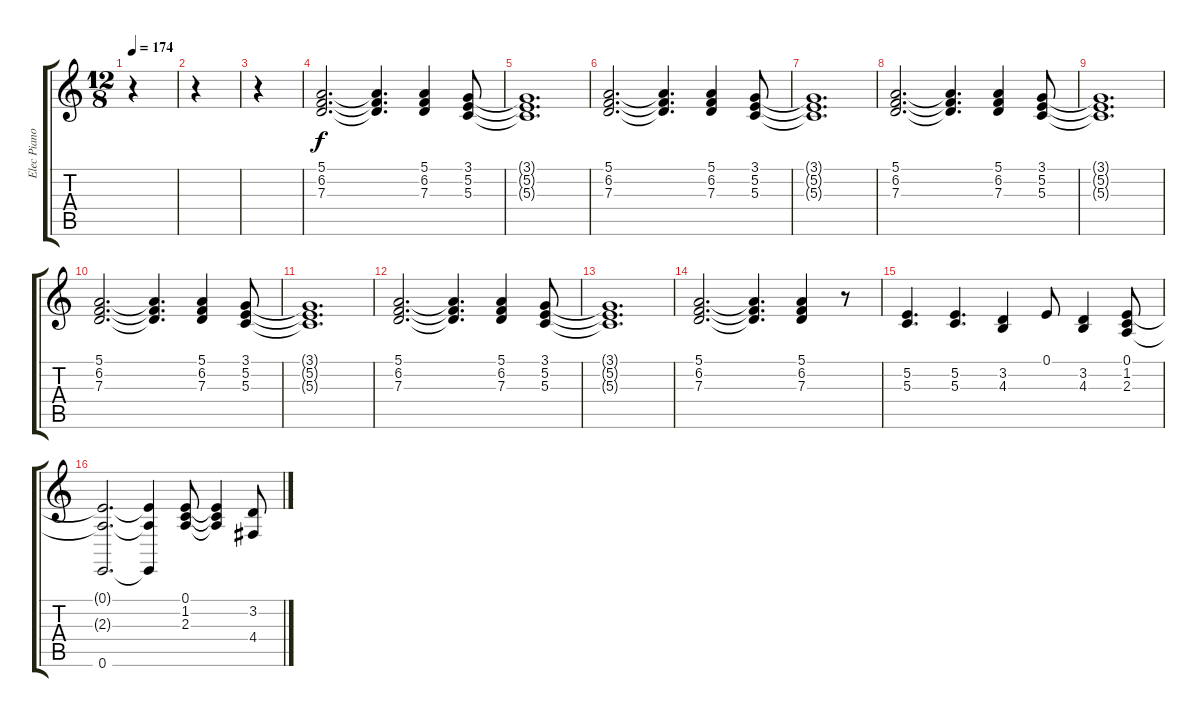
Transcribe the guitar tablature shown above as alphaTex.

\track ("Elec Piano 2 RH" "Elec Piano") {instrument electricpiano1}
\staff {score tabs}
\tuning (E4 B3 G3 D3 A2 E2) {hide}
\ts (12 8)
\tempo 174
\clef g2
\ks c
r.4{dy f instrument electricpiano1} |
r.4 |
r.4 |
(5.1 6.2 7.3).2{d} (5.1{t} 6.2{t} 7.3{t}).4{d} (5.1 6.2 7.3).4 (3.1 5.2 5.3).8 |
(3.1{t} 5.2{t} 5.3{t}).1{d} |
(5.1 6.2 7.3).2{d} (5.1{t} 6.2{t} 7.3{t}).4{d} (5.1 6.2 7.3).4 (3.1 5.2 5.3).8 |
(3.1{t} 5.2{t} 5.3{t}).1{d} |
(5.1 6.2 7.3).2{d} (5.1{t} 6.2{t} 7.3{t}).4{d} (5.1 6.2 7.3).4 (3.1 5.2 5.3).8 |
(3.1{t} 5.2{t} 5.3{t}).1{d} |
(5.1 6.2 7.3).2{d} (5.1{t} 6.2{t} 7.3{t}).4{d} (5.1 6.2 7.3).4 (3.1 5.2 5.3).8 |
(3.1{t} 5.2{t} 5.3{t}).1{d} |
(5.1 6.2 7.3).2{d} (5.1{t} 6.2{t} 7.3{t}).4{d} (5.1 6.2 7.3).4 (3.1 5.2 5.3).8 |
(3.1{t} 5.2{t} 5.3{t}).1{d} |
(5.1 6.2 7.3).2{d} (5.1{t} 6.2{t} 7.3{t}).4{d} (5.1 6.2 7.3).4 r.8 |
(5.2 5.3).4{d} (5.2 5.3).4{d} (3.2 4.3).4 0.1.8 (3.2 4.3).4 (0.1 1.2 2.3).8 |
(0.1{t} 2.3{t} 0.6).2{d} (0.1{t} 2.3{t} 0.6{t}).4 (0.1 1.2 2.3).8 (0.1{t} 1.2{t} 2.3{t}).4 (3.2 4.4).8
